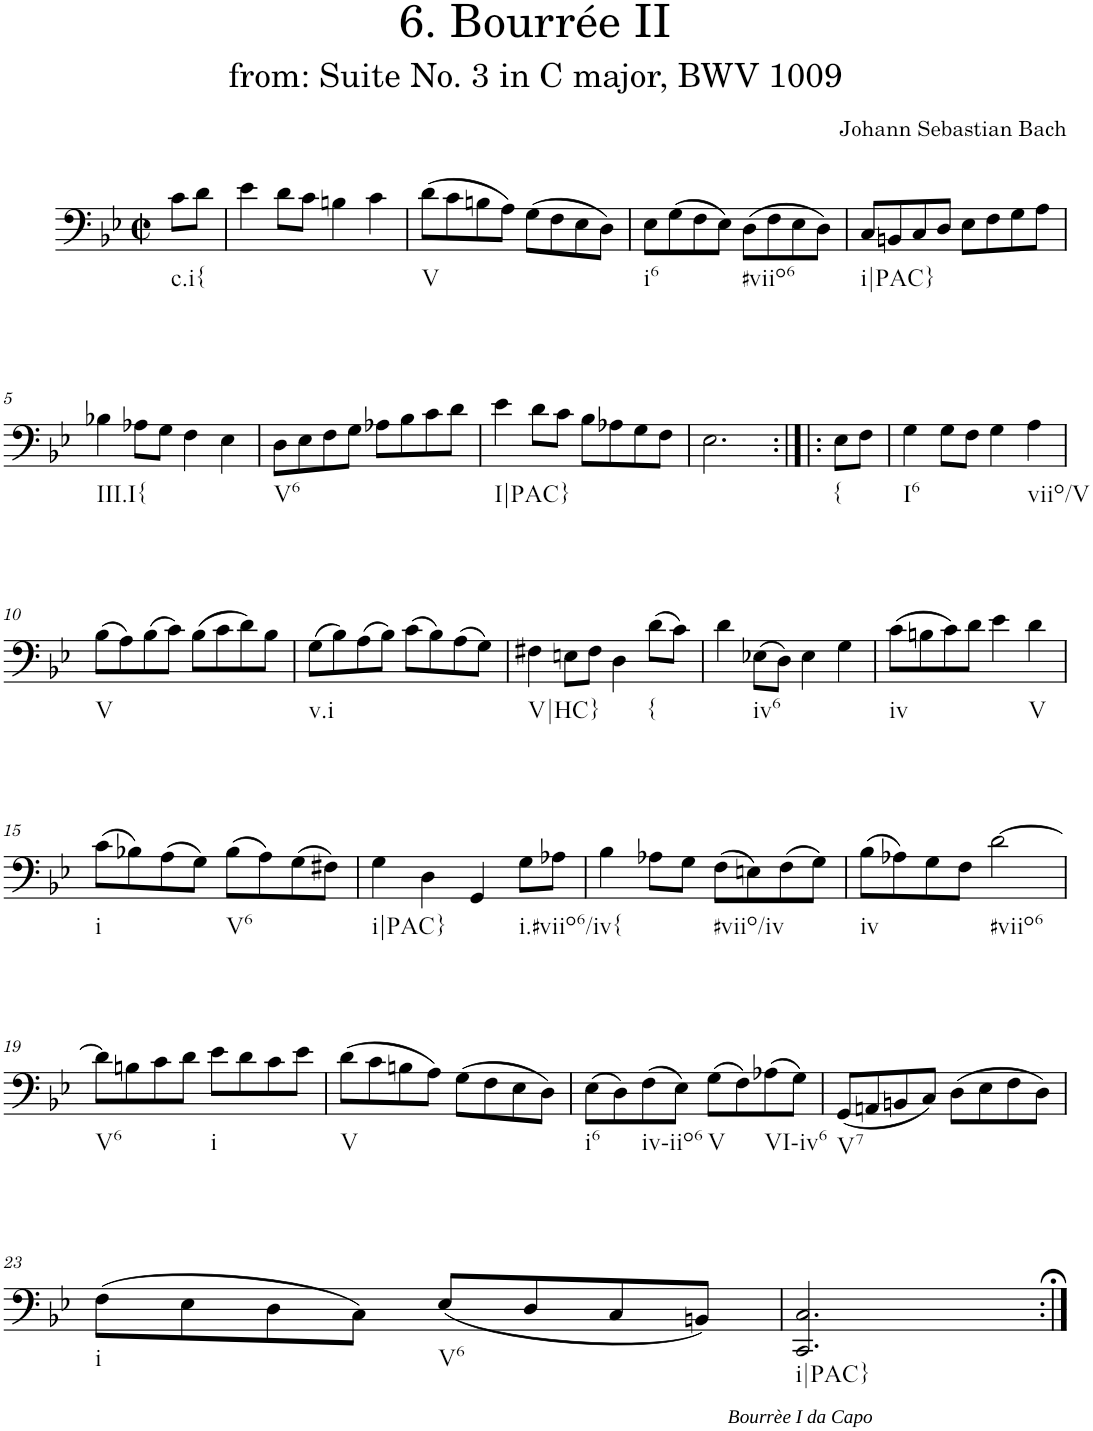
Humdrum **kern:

**kern
*part1
*staff1
*I"Piano
*I'Pno.
*clefF4
*k[b-e-]
*M2/2
*met(c|)
=
!LO:TX:b:t=c.i{
8c\L
8d\J
=1
4e-\
8d\L
8c\J
4Bn\
4c\
=2
!LO:TX:b:t=V
(8d\L
8c\
8Bn\
8A\J)
(8G\L
8F\
8E-\
8D\J)
=3
!LO:TX:b:t=i6
8E-\L
(8G\
8F\
8E-\J)
!LO:TX:b:t=#viio6
(8D\L
8F\
8E-\
8D\J)
=4
!LO:TX:b:t=i|PAC}
8C/L
8BBn/
8C/
8D/J
8E-\L
8F\
8G\
8A\J
!!LO:LB:g=z
=5
!LO:TX:b:t=III.I{
4B-X\
8A-X\L
8G\J
4F\
4E-\
=6
!LO:TX:b:t=V6
8D\L
8E-\
8F\
8G\J
8A-X\L
8B-\
8c\
8d\J
=7
!LO:TX:b:t=I|PAC}
4e-\
8d\L
8c\J
8B-\L
8A-X\
8G\
8F\J
=8
2.E-\
!LO:TX:b:t={
8E-\L
8F\J
=9
!LO:TX:b:t=I6
4G\
8G\L
8F\J
4G\
!LO:TX:b:t=viio/V
4A\
!!LO:LB:g=z
=10
!LO:TX:b:t=V
(8B-\L
8A\)
(8B-\
8c\J)
(8B-\L
8c\
8d\)
8B-\J
=11
!LO:TX:b:t=v.i
(8G\L
8B-\)
(8A\
8B-\J)
(8c\L
8B-\)
(8A\
8G\J)
=12
!LO:TX:b:t=V|HC}
4F#X\
8En\L
8F#\J
4D\
!LO:TX:b:t={
(8d\L
8c\J)
=13
4d\
!LO:TX:b:t=iv6
(8E-X\L
8D\J)
4E-\
4G\
=14
!LO:TX:b:t=iv
(8c\L
8Bn\
8c\)
8d\J
4e-\
!LO:TX:b:t=V
4d\
!!LO:LB:g=z
=15
!LO:TX:b:t=i
(8c\L
8B-X\)
(8A\
8G\J)
!LO:TX:b:t=V6
(8B-\L
8A\)
(8G\
8F#X\J)
=16
!LO:TX:b:t=i|PAC}
4G\
4D\
4GG/
!LO:TX:b:t=i.#viio6/iv{
8G\L
8A-X\J
=17
4B-\
8A-X\L
8G\J
!LO:TX:b:t=#viio/iv
(8F\L
8En\)
(8F\
8G\J)
=18
!LO:TX:b:t=iv
(8B-\L
8A-X\)
8G\
8F\J
!LO:TX:b:t=#viio6
[2d\
!!LO:LB:g=z
=19
!LO:TX:b:t=V6
8d\L]
8Bn\
8c\
8d\J
!LO:TX:b:t=i
8e-\L
8d\
8c\
8e-\J
=20
!LO:TX:b:t=V
(8d\L
8c\
8Bn\
8A\J)
(8G\L
8F\
8E-\
8D\J)
=21
!LO:TX:b:t=i6
(8E-\L
8D\)
!LO:TX:b:t=iv-iio6
(8F\
8E-\J)
!LO:TX:b:t=V
(8G\L
8F\)
!LO:TX:b:t=VI-iv6
(8A-X\
8G\J)
=22
!LO:TX:b:t=V7
(8GG/L
8AAn/
8BBn/
8C/J)
(8D\L
8E-\
8F\
8D\J)
!!LO:LB:g=z
=23
!LO:TX:b:t=i
(8F\L
8E-\
8D\
8C\J)
!LO:TX:b:t=V6
(8E-/L
8D/
8C/
8BBn/J)
=24
!LO:TX:b:i:t=Bourrèe I da Capo
!LO:TX:b:t=i|PAC}
2.CC/ 2.C/
=:|!
*-
